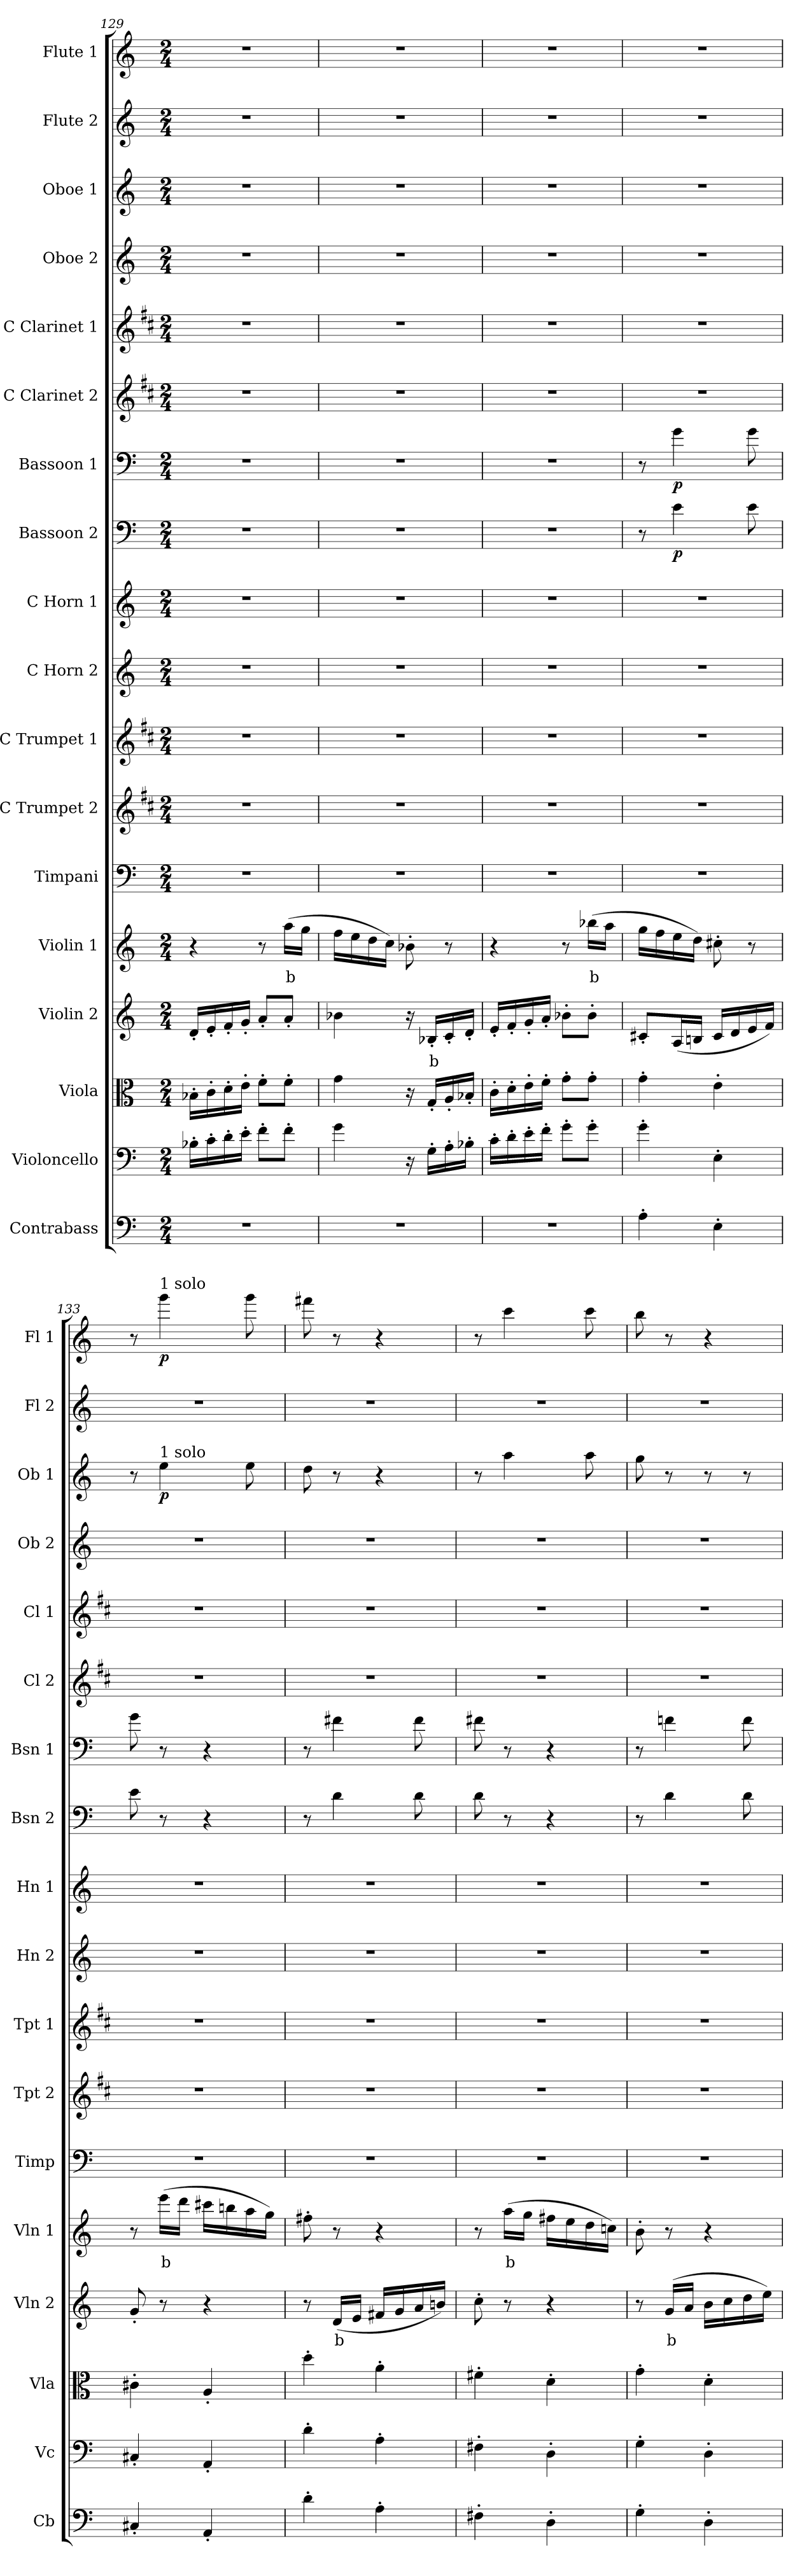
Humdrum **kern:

**kern	**kern	**kern	**kern	**text	**kern	**text	**kern	**kern	**kern	**kern	**kern	**kern	**dynam	**kern	**dynam	**kern	**kern	**kern	**kern	**dynam	**kern	**kern	**dynam
*part18	*part17	*part16	*part15	*part15	*part14	*part14	*part13	*part12	*part11	*part10	*part9	*part8	*part8	*part7	*part7	*part6	*part5	*part4	*part3	*part3	*part2	*part1	*part1
*staff18	*staff17	*staff16	*staff15	*staff15	*staff14	*staff14	*staff13	*staff12	*staff11	*staff10	*staff9	*staff8	*staff8	*staff7	*staff7	*staff6	*staff5	*staff4	*staff3	*staff3	*staff2	*staff1	*staff1
*I"Contrabass	*I"Violoncello	*I"Viola	*I"Violin 2	*	*I"Violin 1	*	*I"Timpani	*I"C Trumpet 2	*I"C Trumpet 1	*I"C Horn 2	*I"C Horn 1	*I"Bassoon 2	*	*I"Bassoon 1	*	*I"C Clarinet 2	*I"C Clarinet 1	*I"Oboe 2	*I"Oboe 1	*	*I"Flute 2	*I"Flute 1	*
*I'Cb	*I'Vc	*I'Vla	*I'Vln 2	*	*I'Vln 1	*	*I'Timp	*I'Tpt 2	*I'Tpt 1	*I'Hn 2	*I'Hn 1	*I'Bsn 2	*	*I'Bsn 1	*	*I'Cl 2	*I'Cl 1	*I'Ob 2	*I'Ob 1	*	*I'Fl 2	*I'Fl 1	*
*clefF4	*clefF4	*clefC3	*clefG2	*	*clefG2	*	*clefF4	*clefG2	*clefG2	*clefG2	*clefG2	*clefF4	*	*clefF4	*	*clefG2	*clefG2	*clefG2	*clefG2	*	*clefG2	*clefG2	*
*ITrd7c12	*	*	*	*	*	*	*	*ITrd1c2	*ITrd1c2	*ITrd7c12	*ITrd7c12	*	*	*	*	*ITrd1c2	*ITrd1c2	*	*	*	*	*	*
*k[]	*k[]	*k[]	*k[]	*	*k[]	*	*k[]	*k[]	*k[]	*k[]	*k[]	*k[]	*	*k[]	*	*k[]	*k[]	*k[]	*k[]	*	*k[]	*k[]	*
*M2/4	*M2/4	*M2/4	*M2/4	*	*M2/4	*	*M2/4	*M2/4	*M2/4	*M2/4	*M2/4	*M2/4	*	*M2/4	*	*M2/4	*M2/4	*M2/4	*M2/4	*	*M2/4	*M2/4	*
=129	=129	=129	=129	=129	=129	=129	=129	=129	=129	=129	=129	=129	=129	=129	=129	=129	=129	=129	=129	=129	=129	=129	=129
2r	16B-X'\LL	16B-X'\LL	16d'/LL	.	4r	.	2r	2r	2r	2r	2r	2r	.	2r	.	2r	2r	2r	2r	.	2r	2r	.
.	16c'\	16c'\	16e'/	.	.	.	.	.	.	.	.	.	.	.	.	.	.	.	.	.	.	.	.
.	16d'\	16d'\	16f'/	.	.	.	.	.	.	.	.	.	.	.	.	.	.	.	.	.	.	.	.
.	16e'\JJ	16e'\JJ	16g'/JJ	.	.	.	.	.	.	.	.	.	.	.	.	.	.	.	.	.	.	.	.
.	8f'\L	8f'\L	8a'/L	.	8r	.	.	.	.	.	.	.	.	.	.	.	.	.	.	.	.	.	.
!	!	!	!	!	!	!LO:LY:b:color=#FF0000	!	!	!	!	!	!	!	!	!	!	!	!	!	!	!	!	!
.	8f'\J	8f'\J	8a'/J	.	(16aa\LL	b	.	.	.	.	.	.	.	.	.	.	.	.	.	.	.	.	.
.	.	.	.	.	16gg\JJ	.	.	.	.	.	.	.	.	.	.	.	.	.	.	.	.	.	.
=130	=130	=130	=130	=130	=130	=130	=130	=130	=130	=130	=130	=130	=130	=130	=130	=130	=130	=130	=130	=130	=130	=130	=130
2r	4g\	4g\	4b-X\	.	16ff\LL	.	2r	2r	2r	2r	2r	2r	.	2r	.	2r	2r	2r	2r	.	2r	2r	.
.	.	.	.	.	16ee\	.	.	.	.	.	.	.	.	.	.	.	.	.	.	.	.	.	.
.	.	.	.	.	16dd\	.	.	.	.	.	.	.	.	.	.	.	.	.	.	.	.	.	.
.	.	.	.	.	16cc\JJ)	.	.	.	.	.	.	.	.	.	.	.	.	.	.	.	.	.	.
.	16r	16r	16r	.	8b-X'\	.	.	.	.	.	.	.	.	.	.	.	.	.	.	.	.	.	.
!	!	!	!	!LO:LY:b:color=#FF0000	!	!	!	!	!	!	!	!	!	!	!	!	!	!	!	!	!	!	!
.	16G'\LL	16G'/LL	16B-X'/LL	b	.	.	.	.	.	.	.	.	.	.	.	.	.	.	.	.	.	.	.
.	16A'\	16A'/	16c'/	.	8r	.	.	.	.	.	.	.	.	.	.	.	.	.	.	.	.	.	.
.	16B-X'\JJ	16B-X'/JJ	16d'/JJ	.	.	.	.	.	.	.	.	.	.	.	.	.	.	.	.	.	.	.	.
=131	=131	=131	=131	=131	=131	=131	=131	=131	=131	=131	=131	=131	=131	=131	=131	=131	=131	=131	=131	=131	=131	=131	=131
2r	16c'\LL	16c'\LL	16e'/LL	.	4r	.	2r	2r	2r	2r	2r	2r	.	2r	.	2r	2r	2r	2r	.	2r	2r	.
.	16d'\	16d'\	16f'/	.	.	.	.	.	.	.	.	.	.	.	.	.	.	.	.	.	.	.	.
.	16e'\	16e'\	16g'/	.	.	.	.	.	.	.	.	.	.	.	.	.	.	.	.	.	.	.	.
.	16f'\JJ	16f'\JJ	16a'/JJ	.	.	.	.	.	.	.	.	.	.	.	.	.	.	.	.	.	.	.	.
.	8g'\L	8g'\L	8b-X'\L	.	8r	.	.	.	.	.	.	.	.	.	.	.	.	.	.	.	.	.	.
!	!	!	!	!	!	!LO:LY:b:color=#FF0000	!	!	!	!	!	!	!	!	!	!	!	!	!	!	!	!	!
.	8g'\J	8g'\J	8b-'\J	.	(16bb-X\LL	b	.	.	.	.	.	.	.	.	.	.	.	.	.	.	.	.	.
.	.	.	.	.	16aa\JJ	.	.	.	.	.	.	.	.	.	.	.	.	.	.	.	.	.	.
=132	=132	=132	=132	=132	=132	=132	=132	=132	=132	=132	=132	=132	=132	=132	=132	=132	=132	=132	=132	=132	=132	=132	=132
4AA'\	4g'\	4g'\	8c#X'/L	.	16gg\LL	.	2r	2r	2r	2r	2r	8r	.	8r	.	2r	2r	2r	2r	.	2r	2r	.
.	.	.	.	.	16ff\	.	.	.	.	.	.	.	.	.	.	.	.	.	.	.	.	.	.
!	!	!	!	!	!	!	!	!	!	!	!	!	!LO:DY:b	!	!LO:DY:b	!	!	!	!	!	!	!	!
.	.	.	(16A/L	.	16ee\	.	.	.	.	.	.	4e\	p	4g\	p	.	.	.	.	.	.	.	.
.	.	.	16Bn/JJ	.	16dd\JJ)	.	.	.	.	.	.	.	.	.	.	.	.	.	.	.	.	.	.
4EE'\	4E'\	4e'\	16c#/LL	.	8cc#X'\	.	.	.	.	.	.	.	.	.	.	.	.	.	.	.	.	.	.
.	.	.	16d/	.	.	.	.	.	.	.	.	.	.	.	.	.	.	.	.	.	.	.	.
.	.	.	16e/	.	8r	.	.	.	.	.	.	8e\	.	8g\	.	.	.	.	.	.	.	.	.
.	.	.	16f/JJ)	.	.	.	.	.	.	.	.	.	.	.	.	.	.	.	.	.	.	.	.
=133	=133	=133	=133	=133	=133	=133	=133	=133	=133	=133	=133	=133	=133	=133	=133	=133	=133	=133	=133	=133	=133	=133	=133
4CC#X'/	4C#X'/	4c#X'\	8g'/	.	8r	.	2r	2r	2r	2r	2r	8e\	.	8g\	.	2r	2r	2r	8r	.	2r	8r	.
!	!	!	!	!	!	!	!	!	!	!	!	!	!	!	!	!	!	!	!	!	!	!LO:TX:a:t=1 solo	!
!	!	!	!	!	!	!	!	!	!	!	!	!	!	!	!	!	!	!	!LO:TX:a:t=1 solo	!	!	!	!
!	!	!	!	!	!	!LO:LY:b:color=#FF0000	!	!	!	!	!	!	!	!	!	!	!	!	!	!LO:DY:b	!	!	!LO:DY:b
.	.	.	8r	.	(16eee\LL	b	.	.	.	.	.	8r	.	8r	.	.	.	.	4ee\	p	.	4ggg\	p
.	.	.	.	.	16ddd\JJ	.	.	.	.	.	.	.	.	.	.	.	.	.	.	.	.	.	.
4AAA'/	4AA'/	4A'/	4r	.	16ccc#X\LL	.	.	.	.	.	.	4r	.	4r	.	.	.	.	.	.	.	.	.
.	.	.	.	.	16bbn\	.	.	.	.	.	.	.	.	.	.	.	.	.	.	.	.	.	.
.	.	.	.	.	16aa\	.	.	.	.	.	.	.	.	.	.	.	.	.	8ee\	.	.	8ggg\	.
.	.	.	.	.	16gg\JJ)	.	.	.	.	.	.	.	.	.	.	.	.	.	.	.	.	.	.
=134	=134	=134	=134	=134	=134	=134	=134	=134	=134	=134	=134	=134	=134	=134	=134	=134	=134	=134	=134	=134	=134	=134	=134
4D'\	4d'\	4dd'\	8r	.	8ff#X'\	.	2r	2r	2r	2r	2r	8r	.	8r	.	2r	2r	2r	8dd\	.	2r	8fff#X\	.
!	!	!	!	!LO:LY:b:color=#FF0000	!	!	!	!	!	!	!	!	!	!	!	!	!	!	!	!	!	!	!
.	.	.	(16d/LL	b	8r	.	.	.	.	.	.	4d\	.	4f#X\	.	.	.	.	8r	.	.	8r	.
.	.	.	16e/JJ	.	.	.	.	.	.	.	.	.	.	.	.	.	.	.	.	.	.	.	.
4AA'\	4A'\	4a'\	16f#X/LL	.	4r	.	.	.	.	.	.	.	.	.	.	.	.	.	4r	.	.	4r	.
.	.	.	16g/	.	.	.	.	.	.	.	.	.	.	.	.	.	.	.	.	.	.	.	.
.	.	.	16a/	.	.	.	.	.	.	.	.	8d\	.	8f#\	.	.	.	.	.	.	.	.	.
.	.	.	16bn/JJ)	.	.	.	.	.	.	.	.	.	.	.	.	.	.	.	.	.	.	.	.
=135	=135	=135	=135	=135	=135	=135	=135	=135	=135	=135	=135	=135	=135	=135	=135	=135	=135	=135	=135	=135	=135	=135	=135
4FF#X'\	4F#X'\	4f#X'\	8cc'\	.	8r	.	2r	2r	2r	2r	2r	8d\	.	8f#X\	.	2r	2r	2r	8r	.	2r	8r	.
!	!	!	!	!	!	!LO:LY:b:color=#FF0000	!	!	!	!	!	!	!	!	!	!	!	!	!	!	!	!	!
.	.	.	8r	.	(16aa\LL	b	.	.	.	.	.	8r	.	8r	.	.	.	.	4aa\	.	.	4ccc\	.
.	.	.	.	.	16gg\JJ	.	.	.	.	.	.	.	.	.	.	.	.	.	.	.	.	.	.
4DD'\	4D'\	4d'\	4r	.	16ff#X\LL	.	.	.	.	.	.	4r	.	4r	.	.	.	.	.	.	.	.	.
.	.	.	.	.	16ee\	.	.	.	.	.	.	.	.	.	.	.	.	.	.	.	.	.	.
.	.	.	.	.	16dd\	.	.	.	.	.	.	.	.	.	.	.	.	.	8aa\	.	.	8ccc\	.
.	.	.	.	.	16ccn\JJ)	.	.	.	.	.	.	.	.	.	.	.	.	.	.	.	.	.	.
!!LO:PB:g=z
=136	=136	=136	=136	=136	=136	=136	=136	=136	=136	=136	=136	=136	=136	=136	=136	=136	=136	=136	=136	=136	=136	=136	=136
4GG'\	4G'\	4g'\	8r	.	8b'\	.	2r	2r	2r	2r	2r	8r	.	8r	.	2r	2r	2r	8gg\	.	2r	8bb\	.
!	!	!	!	!LO:LY:b:color=#FF0000	!	!	!	!	!	!	!	!	!	!	!	!	!	!	!	!	!	!	!
.	.	.	(16g/LL	b	8r	.	.	.	.	.	.	4d\	.	4fn\	.	.	.	.	8r	.	.	8r	.
.	.	.	16a/JJ	.	.	.	.	.	.	.	.	.	.	.	.	.	.	.	.	.	.	.	.
4DD'\	4D'\	4d'\	16b\LL	.	4r	.	.	.	.	.	.	.	.	.	.	.	.	.	8r	.	.	4r	.
.	.	.	16cc\	.	.	.	.	.	.	.	.	.	.	.	.	.	.	.	.	.	.	.	.
.	.	.	16dd\	.	.	.	.	.	.	.	.	8d\	.	8f\	.	.	.	.	8r	.	.	.	.
.	.	.	16ee\JJ)	.	.	.	.	.	.	.	.	.	.	.	.	.	.	.	.	.	.	.	.
=	=	=	=	=	=	=	=	=	=	=	=	=	=	=	=	=	=	=	=	=	=	=	=
*-	*-	*-	*-	*-	*-	*-	*-	*-	*-	*-	*-	*-	*-	*-	*-	*-	*-	*-	*-	*-	*-	*-	*-
